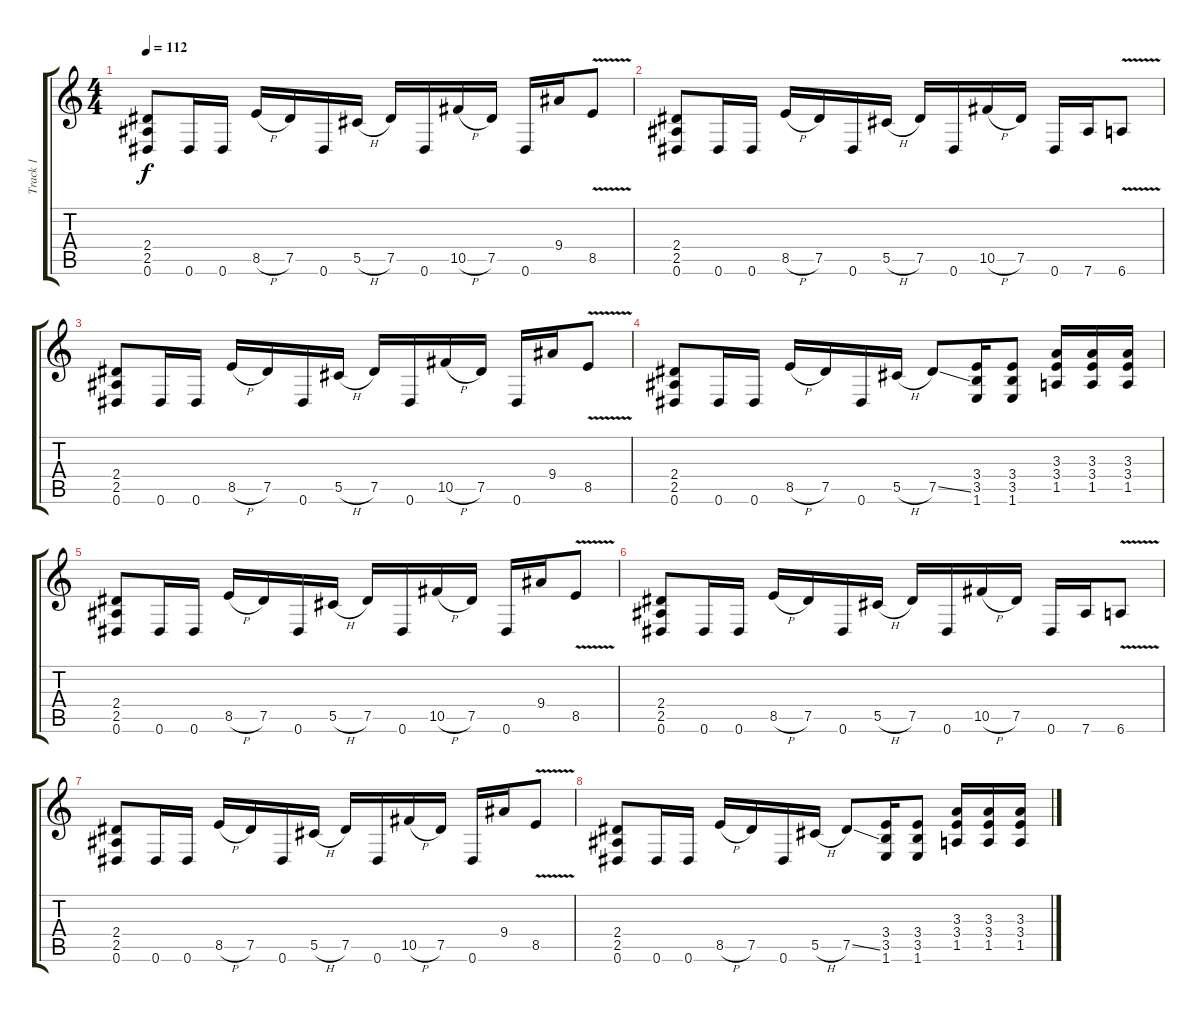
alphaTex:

\track ("Track 1" "Track 1") {instrument overdrivenguitar}
\staff {score tabs}
\tuning (Eb4 Bb3 Gb3 Db3 Ab2 Eb2) {hide}
\ts (4 4)
\tempo 112
\clef g2
\ks c
(2.4 2.5 0.6).8{dy f instrument overdrivenguitar} 0.6.16 0.6.16 8.5{h}.16 7.5.16 0.6.16 5.5{h}.16 7.5.16 0.6.16 10.5{h}.16 7.5.16 0.6.16 9.4.16 8.5{v}.8 |
(2.4 2.5 0.6).8 0.6.16 0.6.16 8.5{h}.16 7.5.16 0.6.16 5.5{h}.16 7.5.16 0.6.16 10.5{h}.16 7.5.16 0.6.16 7.6.16 6.6{v}.8 |
(2.4 2.5 0.6).8 0.6.16 0.6.16 8.5{h}.16 7.5.16 0.6.16 5.5{h}.16 7.5.16 0.6.16 10.5{h}.16 7.5.16 0.6.16 9.4.16 8.5{v}.8 |
(2.4 2.5 0.6).8 0.6.16 0.6.16 8.5{h}.16 7.5.16 0.6.16 5.5{h}.16 7.5{ss}.8 (3.4 3.5 1.6).16 (3.4 3.5 1.6).8 (3.3 3.4 1.5).16 (3.3 3.4 1.5).16 (3.3 3.4 1.5).16 |
(2.4 2.5 0.6).8 0.6.16 0.6.16 8.5{h}.16 7.5.16 0.6.16 5.5{h}.16 7.5.16 0.6.16 10.5{h}.16 7.5.16 0.6.16 9.4.16 8.5{v}.8 |
(2.4 2.5 0.6).8 0.6.16 0.6.16 8.5{h}.16 7.5.16 0.6.16 5.5{h}.16 7.5.16 0.6.16 10.5{h}.16 7.5.16 0.6.16 7.6.16 6.6{v}.8 |
(2.4 2.5 0.6).8 0.6.16 0.6.16 8.5{h}.16 7.5.16 0.6.16 5.5{h}.16 7.5.16 0.6.16 10.5{h}.16 7.5.16 0.6.16 9.4.16 8.5{v}.8 |
(2.4 2.5 0.6).8 0.6.16 0.6.16 8.5{h}.16 7.5.16 0.6.16 5.5{h}.16 7.5{ss}.8 (3.4 3.5 1.6).16 (3.4 3.5 1.6).8 (3.3 3.4 1.5).16 (3.3 3.4 1.5).16 (3.3 3.4 1.5).16
